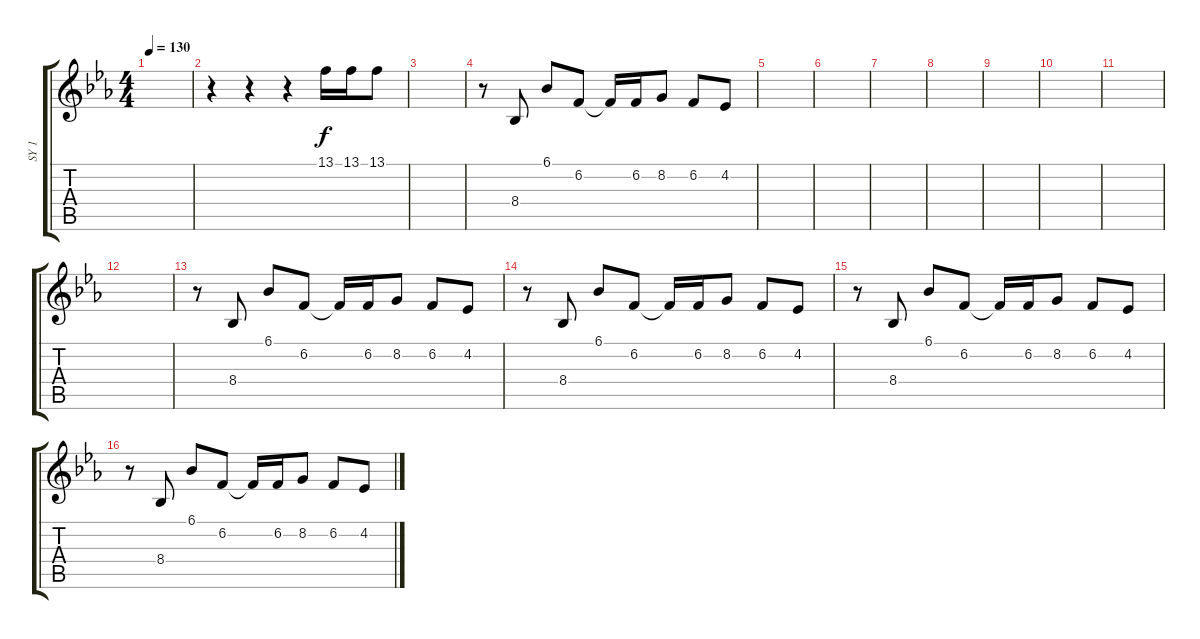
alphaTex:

\track ("SY 1" "SY 1") {instrument pad1newage}
\staff {score tabs}
\tuning (E4 B3 G3 D3 A2 E2) {hide}
\ts (4 4)
\tempo 130
\clef g2
\ks eb
|
r.4 r.4 r.4 13.1.16 13.1.16 13.1.8 |
|
r.8{volume 14 instrument pad1newage} 8.4.8 6.1.8 6.2.8 6.2{t}.16 6.2.16 8.2.8 6.2.8 4.2.8 |
|
|
|
|
|
|
|
|
r.8 8.4.8 6.1.8 6.2.8 6.2{t}.16 6.2.16 8.2.8 6.2.8 4.2.8 |
r.8 8.4.8 6.1.8 6.2.8 6.2{t}.16 6.2.16 8.2.8 6.2.8 4.2.8 |
r.8 8.4.8 6.1.8 6.2.8 6.2{t}.16 6.2.16 8.2.8 6.2.8 4.2.8 |
r.8 8.4.8 6.1.8 6.2.8 6.2{t}.16 6.2.16 8.2.8 6.2.8 4.2.8
